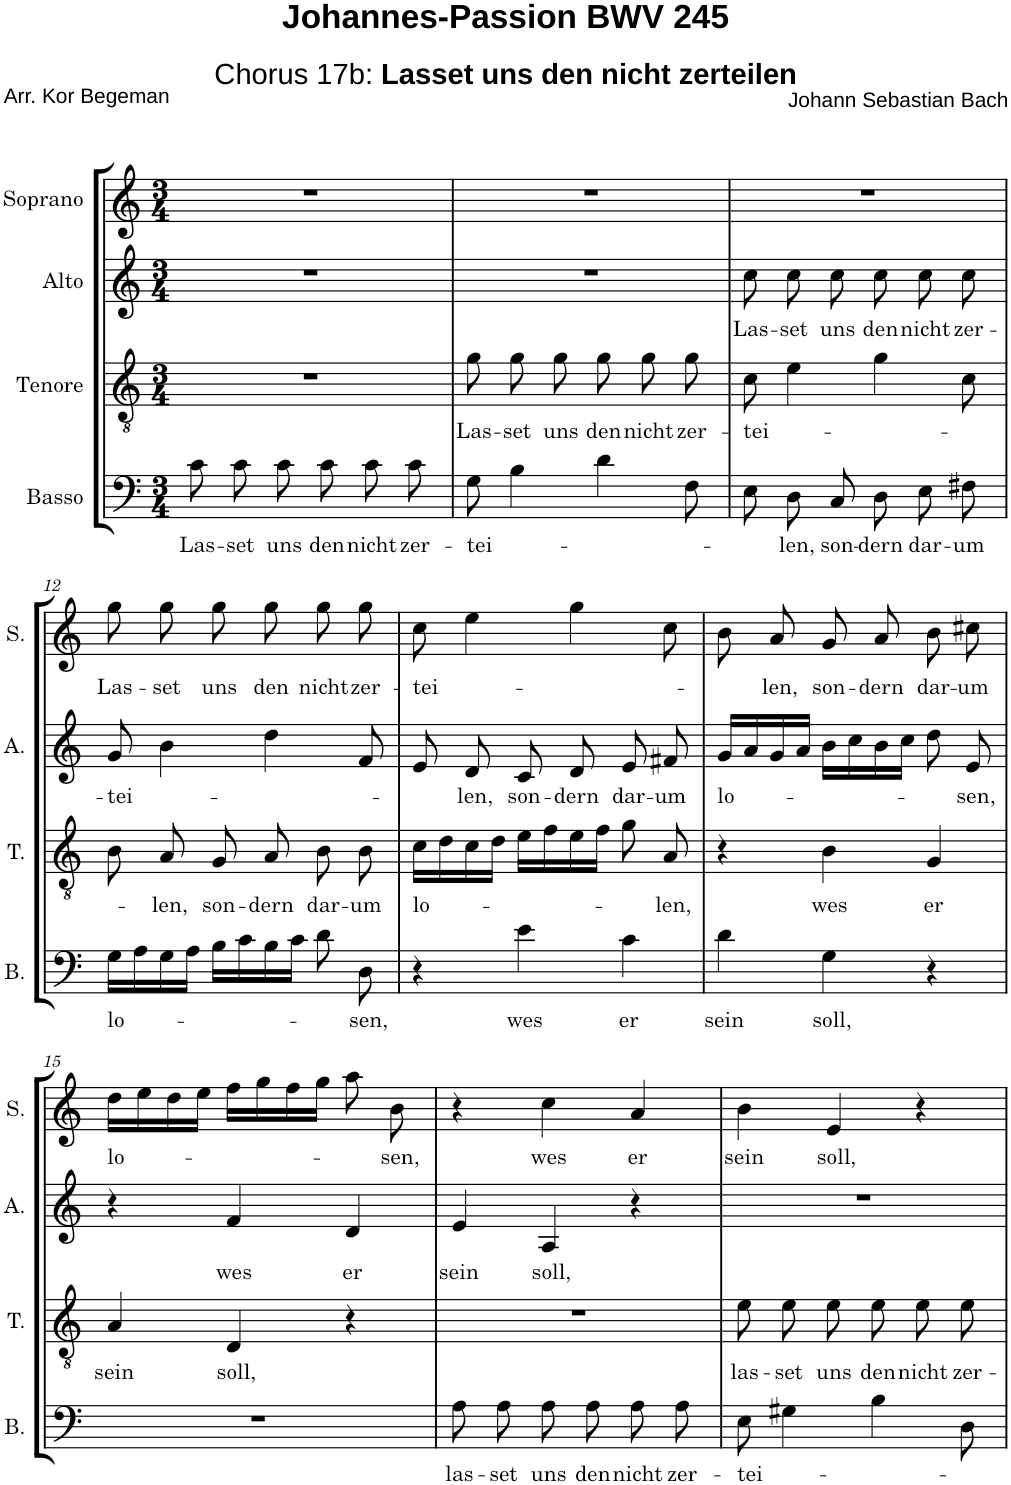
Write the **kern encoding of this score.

**kern	**text	**kern	**text	**kern	**text	**kern	**text
*part4	*part4	*part3	*part3	*part2	*part2	*part1	*part1
*staff4	*staff4	*staff3	*staff3	*staff2	*staff2	*staff1	*staff1
*I"Basso	*	*I"Tenore	*	*I"Alto	*	*I"Soprano	*
*I'B.	*	*I'T.	*	*I'A.	*	*I'S.	*
*clefF4	*	*clefGv2	*	*clefG2	*	*clefG2	*
*k[]	*	*k[]	*	*k[]	*	*k[]	*
*M3/4	*	*M3/4	*	*M3/4	*	*M3/4	*
=9	=9	=9	=9	=9	=9	=9	=9
!	!LO:LY:b	!	!	!	!	!	!
8c\	Las-	2.r	.	2.r	.	2.r	.
!	!LO:LY:b	!	!	!	!	!	!
8c\	-set	.	.	.	.	.	.
!	!LO:LY:b	!	!	!	!	!	!
8c\	uns	.	.	.	.	.	.
!	!LO:LY:b	!	!	!	!	!	!
8c\	den	.	.	.	.	.	.
!	!LO:LY:b	!	!	!	!	!	!
8c\	nicht	.	.	.	.	.	.
!	!LO:LY:b	!	!	!	!	!	!
8c\	zer-	.	.	.	.	.	.
=10	=10	=10	=10	=10	=10	=10	=10
!	!LO:LY:b	!	!LO:LY:b	!	!	!	!
8G\	-tei-	8g\	Las-	2.r	.	2.r	.
!	!	!	!LO:LY:b	!	!	!	!
4B\	.	8g\	-set	.	.	.	.
!	!	!	!LO:LY:b	!	!	!	!
.	.	8g\	uns	.	.	.	.
!	!	!	!LO:LY:b	!	!	!	!
4d\	.	8g\	den	.	.	.	.
!	!	!	!LO:LY:b	!	!	!	!
.	.	8g\	nicht	.	.	.	.
!	!	!	!LO:LY:b	!	!	!	!
8F\	.	8g\	zer-	.	.	.	.
=11	=11	=11	=11	=11	=11	=11	=11
!	!	!	!LO:LY:b	!	!LO:LY:b	!	!
8E\	.	8c\	-tei-	8cc\	Las-	2.r	.
!	!LO:LY:b	!	!	!	!LO:LY:b	!	!
8D\	-len,	4e\	.	8cc\	-set	.	.
!	!LO:LY:b	!	!	!	!LO:LY:b	!	!
8C/	son-	.	.	8cc\	uns	.	.
!	!LO:LY:b	!	!	!	!LO:LY:b	!	!
8D\	-dern	4g\	.	8cc\	den	.	.
!	!LO:LY:b	!	!	!	!LO:LY:b	!	!
8E\	dar-	.	.	8cc\	nicht	.	.
!	!LO:LY:b	!	!	!	!LO:LY:b	!	!
8F#X\	-um	8c\	.	8cc\	zer-	.	.
!!LO:LB:g=z
=12	=12	=12	=12	=12	=12	=12	=12
!	!LO:LY:b	!	!	!	!LO:LY:b	!	!LO:LY:b
16G\LL	lo-	8B\	.	8g/	-tei-	8gg\	Las-
16A\	.	.	.	.	.	.	.
!	!	!	!LO:LY:b	!	!	!	!LO:LY:b
16G\	.	8A/	-len,	4b\	.	8gg\	-set
16A\JJ	.	.	.	.	.	.	.
!	!	!	!LO:LY:b	!	!	!	!LO:LY:b
16B\LL	.	8G/	son-	.	.	8gg\	uns
16c\	.	.	.	.	.	.	.
!	!	!	!LO:LY:b	!	!	!	!LO:LY:b
16B\	.	8A/	-dern	4dd\	.	8gg\	den
16c\JJ	.	.	.	.	.	.	.
!	!	!	!LO:LY:b	!	!	!	!LO:LY:b
8d\	.	8B\	dar-	.	.	8gg\	nicht
!	!LO:LY:b	!	!LO:LY:b	!	!	!	!LO:LY:b
8D\	-sen,	8B\	-um	8f/	.	8gg\	zer-
=13	=13	=13	=13	=13	=13	=13	=13
!	!	!	!LO:LY:b	!	!	!	!LO:LY:b
4r	.	16c\LL	lo-	8e/	.	8cc\	-tei-
.	.	16d\	.	.	.	.	.
!	!	!	!	!	!LO:LY:b	!	!
.	.	16c\	.	8d/	-len,	4ee\	.
.	.	16d\JJ	.	.	.	.	.
!	!LO:LY:b	!	!	!	!LO:LY:b	!	!
4e\	wes	16e\LL	.	8c/	son-	.	.
.	.	16f\	.	.	.	.	.
!	!	!	!	!	!LO:LY:b	!	!
.	.	16e\	.	8d/	-dern	4gg\	.
.	.	16f\JJ	.	.	.	.	.
!	!LO:LY:b	!	!	!	!LO:LY:b	!	!
4c\	er	8g\	.	8e/	dar-	.	.
!	!	!	!LO:LY:b	!	!LO:LY:b	!	!
.	.	8A/	-len,	8f#X/	-um	8cc\	.
=14	=14	=14	=14	=14	=14	=14	=14
!	!LO:LY:b	!	!	!	!LO:LY:b	!	!
4d\	sein	4r	.	16g/LL	lo-	8b\	.
.	.	.	.	16a/	.	.	.
!	!	!	!	!	!	!	!LO:LY:b
.	.	.	.	16g/	.	8a/	-len,
.	.	.	.	16a/JJ	.	.	.
!	!LO:LY:b	!	!LO:LY:b	!	!	!	!LO:LY:b
4G\	soll,	4B\	wes	16b\LL	.	8g/	son-
.	.	.	.	16cc\	.	.	.
!	!	!	!	!	!	!	!LO:LY:b
.	.	.	.	16b\	.	8a/	-dern
.	.	.	.	16cc\JJ	.	.	.
!	!	!	!LO:LY:b	!	!	!	!LO:LY:b
4r	.	4G/	er	8dd\	.	8b\	dar-
!	!	!	!	!	!LO:LY:b	!	!LO:LY:b
.	.	.	.	8e/	-sen,	8cc#X\	-um
!!LO:LB:g=z
=15	=15	=15	=15	=15	=15	=15	=15
!	!	!	!LO:LY:b	!	!	!	!LO:LY:b
2.r	.	4A/	sein	4r	.	16dd\LL	lo-
.	.	.	.	.	.	16ee\	.
.	.	.	.	.	.	16dd\	.
.	.	.	.	.	.	16ee\JJ	.
!	!	!	!LO:LY:b	!	!LO:LY:b	!	!
.	.	4D/	soll,	4f/	wes	16ff\LL	.
.	.	.	.	.	.	16gg\	.
.	.	.	.	.	.	16ff\	.
.	.	.	.	.	.	16gg\JJ	.
!	!	!	!	!	!LO:LY:b	!	!
.	.	4r	.	4d/	er	8aa\	.
!	!	!	!	!	!	!	!LO:LY:b
.	.	.	.	.	.	8b\	-sen,
=16	=16	=16	=16	=16	=16	=16	=16
!	!LO:LY:b	!	!	!	!LO:LY:b	!	!
8A\	las-	2.r	.	4e/	sein	4r	.
!	!LO:LY:b	!	!	!	!	!	!
8A\	-set	.	.	.	.	.	.
!	!LO:LY:b	!	!	!	!LO:LY:b	!	!LO:LY:b
8A\	uns	.	.	4A/	soll,	4cc\	wes
!	!LO:LY:b	!	!	!	!	!	!
8A\	den	.	.	.	.	.	.
!	!LO:LY:b	!	!	!	!	!	!LO:LY:b
8A\	nicht	.	.	4r	.	4a/	er
!	!LO:LY:b	!	!	!	!	!	!
8A\	zer-	.	.	.	.	.	.
=17	=17	=17	=17	=17	=17	=17	=17
!	!LO:LY:b	!	!LO:LY:b	!	!	!	!LO:LY:b
8E\	-tei-	8e\	las-	2.r	.	4b\	sein
!	!	!	!LO:LY:b	!	!	!	!
4G#X\	.	8e\	-set	.	.	.	.
!	!	!	!LO:LY:b	!	!	!	!LO:LY:b
.	.	8e\	uns	.	.	4e/	soll,
!	!	!	!LO:LY:b	!	!	!	!
4B\	.	8e\	den	.	.	.	.
!	!	!	!LO:LY:b	!	!	!	!
.	.	8e\	nicht	.	.	4r	.
!	!	!	!LO:LY:b	!	!	!	!
8D\	.	8e\	zer-	.	.	.	.
=	=	=	=	=	=	=	=
*-	*-	*-	*-	*-	*-	*-	*-
